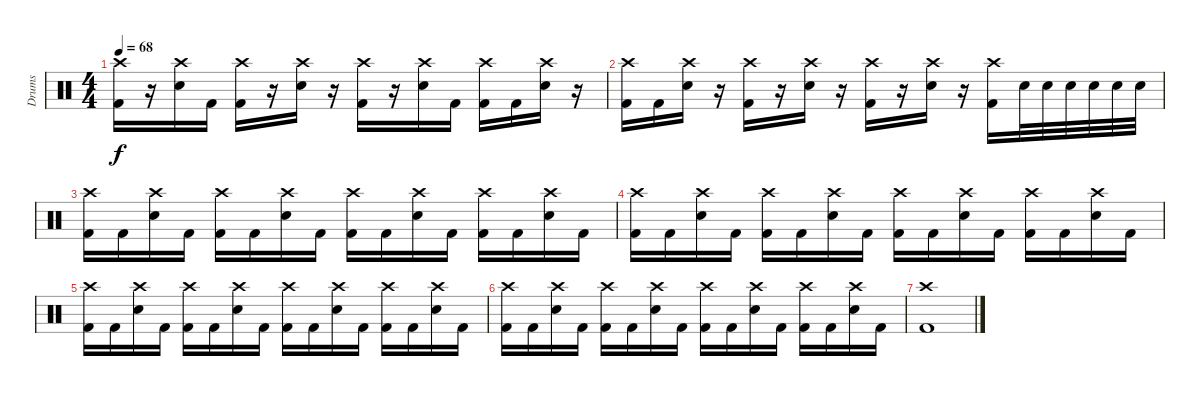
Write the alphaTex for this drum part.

\track ("Drums" "Drums") {instrument percussion}
\staff {score}
\articulation defaults
\ts (4 4)
\tempo 68
\clef neutral
\ks c
("Crash high (hit)" "Kick (hit) 2").16{dy f} r.16 ("Crash high (hit)" "Electric Snare (hit)").16 "Kick (hit) 2".16 ("Crash high (hit)" "Kick (hit) 2").16 r.16 ("Crash high (hit)" "Electric Snare (hit)").16 r.16 ("Crash high (hit)" "Kick (hit) 2").16 r.16 ("Crash high (hit)" "Electric Snare (hit)").16 "Kick (hit) 2".16 ("Crash high (hit)" "Kick (hit) 2").16 "Kick (hit) 2".16 ("Crash high (hit)" "Electric Snare (hit)").16 r.16 |
("Crash high (hit)" "Kick (hit) 2").16 "Kick (hit) 2".16 ("Crash high (hit)" "Electric Snare (hit)").16 r.16 ("Crash high (hit)" "Kick (hit) 2").16 r.16 ("Crash high (hit)" "Electric Snare (hit)").16 r.16 ("Crash high (hit)" "Kick (hit) 2").16 r.16 ("Crash high (hit)" "Electric Snare (hit)").16 r.16 ("Crash high (hit)" "Kick (hit) 2").16 "Electric Snare (hit)".32 "Electric Snare (hit)".32 "Electric Snare (hit)".32 "Electric Snare (hit)".32 "Electric Snare (hit)".32 "Electric Snare (hit)".32 |
("Crash high (hit)" "Kick (hit) 2").16 "Kick (hit) 2".16 ("Crash high (hit)" "Electric Snare (hit)").16 "Kick (hit) 2".16 ("Crash high (hit)" "Kick (hit) 2").16 "Kick (hit) 2".16 ("Crash high (hit)" "Electric Snare (hit)").16 "Kick (hit) 2".16 ("Crash high (hit)" "Kick (hit) 2").16 "Kick (hit) 2".16 ("Crash high (hit)" "Electric Snare (hit)").16 "Kick (hit) 2".16 ("Crash high (hit)" "Kick (hit) 2").16 "Kick (hit) 2".16 ("Crash high (hit)" "Electric Snare (hit)").16 "Kick (hit) 2".16 |
("Crash high (hit)" "Kick (hit) 2").16 "Kick (hit) 2".16 ("Crash high (hit)" "Electric Snare (hit)").16 "Kick (hit) 2".16 ("Crash high (hit)" "Kick (hit) 2").16 "Kick (hit) 2".16 ("Crash high (hit)" "Electric Snare (hit)").16 "Kick (hit) 2".16 ("Crash high (hit)" "Kick (hit) 2").16 "Kick (hit) 2".16 ("Crash high (hit)" "Electric Snare (hit)").16 "Kick (hit) 2".16 ("Crash high (hit)" "Kick (hit) 2").16 "Kick (hit) 2".16 ("Crash high (hit)" "Electric Snare (hit)").16 "Kick (hit) 2".16 |
("Crash high (hit)" "Kick (hit) 2").16 "Kick (hit) 2".16 ("Crash high (hit)" "Electric Snare (hit)").16 "Kick (hit) 2".16 ("Crash high (hit)" "Kick (hit) 2").16 "Kick (hit) 2".16 ("Crash high (hit)" "Electric Snare (hit)").16 "Kick (hit) 2".16 ("Crash high (hit)" "Kick (hit) 2").16 "Kick (hit) 2".16 ("Crash high (hit)" "Electric Snare (hit)").16 "Kick (hit) 2".16 ("Crash high (hit)" "Kick (hit) 2").16 "Kick (hit) 2".16 ("Crash high (hit)" "Electric Snare (hit)").16 "Kick (hit) 2".16 |
("Crash high (hit)" "Kick (hit) 2").16 "Kick (hit) 2".16 ("Crash high (hit)" "Electric Snare (hit)").16 "Kick (hit) 2".16 ("Crash high (hit)" "Kick (hit) 2").16 "Kick (hit) 2".16 ("Crash high (hit)" "Electric Snare (hit)").16 "Kick (hit) 2".16 ("Crash high (hit)" "Kick (hit) 2").16 "Kick (hit) 2".16 ("Crash high (hit)" "Electric Snare (hit)").16 "Kick (hit) 2".16 ("Crash high (hit)" "Kick (hit) 2").16 "Kick (hit) 2".16 ("Crash high (hit)" "Electric Snare (hit)").16 "Kick (hit) 2".16 |
("Crash high (hit)" "Kick (hit) 2").1
